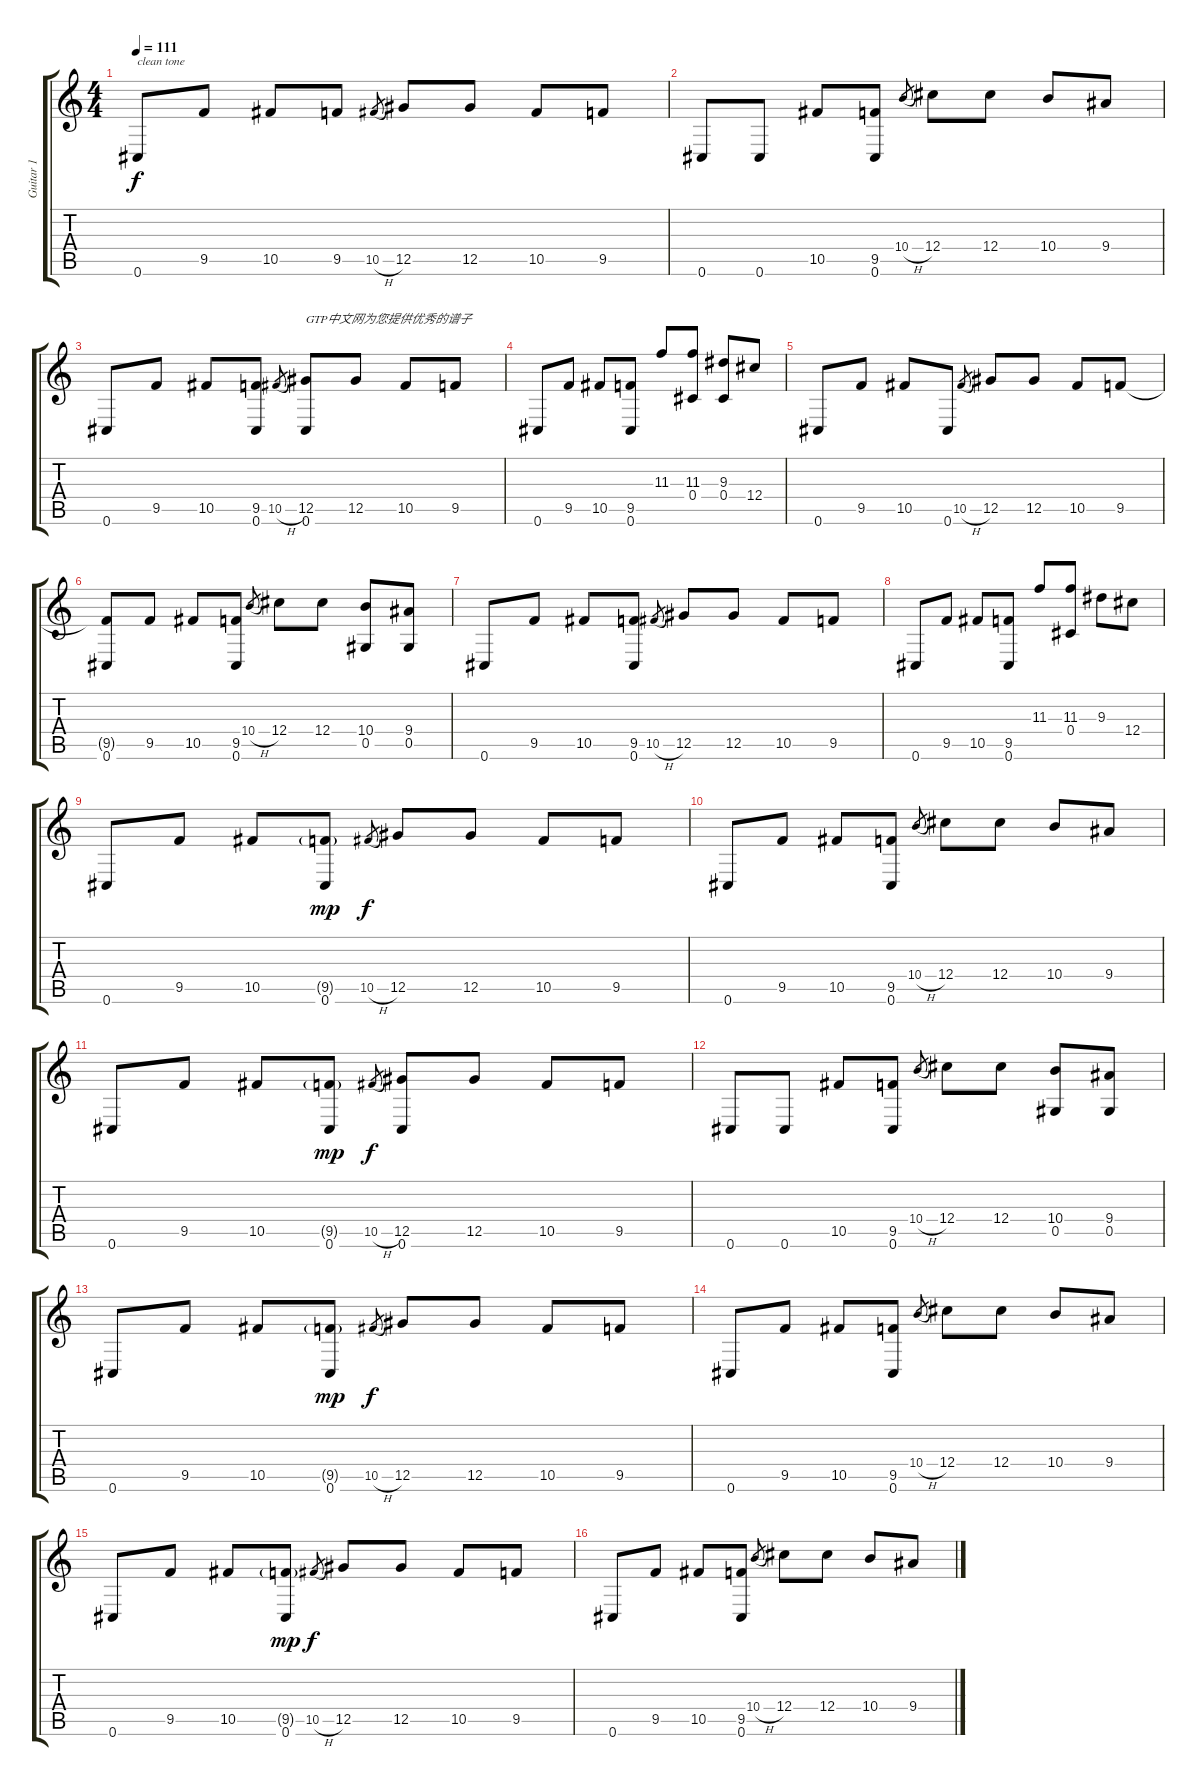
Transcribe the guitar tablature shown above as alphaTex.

\track ("Guitar 1" "Guitar 1") {instrument distortionguitar}
\staff {score tabs}
\tuning (Eb4 Bb3 Gb3 Db3 Ab2 Db2) {hide}
\ts (4 4)
\tempo 111
\clef g2
\ks c
0.6.8{txt "clean tone" dy f instrument electricguitarclean} 9.5.8 10.5.8 9.5.8 10.5{h}.8{gr} 12.5.8 12.5.8 10.5.8 9.5.8 |
0.6.8 0.6.8 10.5.8 (9.5 0.6).8 10.4{h}.8{gr} 12.4.8 12.4.8 10.4.8 9.4.8 |
0.6.8 9.5.8 10.5.8 (9.5 0.6).8 10.5{h}.8{gr} (12.5 0.6).8{txt "GTP中文网为您提供优秀的谱子"} 12.5.8 10.5.8 9.5.8 |
0.6.8 9.5.8 10.5.8 (9.5 0.6).8 11.3.8 (11.3 0.4).8 (9.3 0.4).8 12.4.8 |
0.6.8 9.5.8 10.5.8 0.6.8 10.5{h}.8{gr} 12.5.8 12.5.8 10.5.8 9.5.8 |
(9.5{t} 0.6).8 9.5.8 10.5.8 (9.5 0.6).8 10.4{h}.8{gr} 12.4.8 12.4.8 (10.4 0.5).8 (9.4 0.5).8 |
0.6.8 9.5.8 10.5.8 (9.5 0.6).8 10.5{h}.8{gr} 12.5.8 12.5.8 10.5.8 9.5.8 |
0.6.8 9.5.8 10.5.8 (9.5 0.6).8 11.3.8 (11.3 0.4).8 9.3.8 12.4.8 |
0.6.8 9.5.8 10.5.8 (9.5{g} 0.6).8{dy mp} 10.5{h}.8{gr dy f} 12.5.8 12.5.8 10.5.8 9.5.8 |
0.6.8 9.5.8 10.5.8 (9.5 0.6).8 10.4{h}.8{gr} 12.4.8 12.4.8 10.4.8 9.4.8 |
0.6.8 9.5.8 10.5.8 (9.5{g} 0.6).8{dy mp} 10.5{h}.8{gr dy f} (12.5 0.6).8 12.5.8 10.5.8 9.5.8 |
0.6.8 0.6.8 10.5.8 (9.5 0.6).8 10.4{h}.8{gr} 12.4.8 12.4.8 (10.4 0.5).8 (9.4 0.5).8 |
0.6.8 9.5.8 10.5.8 (9.5{g} 0.6).8{dy mp} 10.5{h}.8{gr dy f} 12.5.8 12.5.8 10.5.8 9.5.8 |
0.6.8 9.5.8 10.5.8 (9.5 0.6).8 10.4{h}.8{gr} 12.4.8 12.4.8 10.4.8 9.4.8 |
0.6.8 9.5.8 10.5.8 (9.5{g} 0.6).8{dy mp} 10.5{h}.8{gr dy f} 12.5.8 12.5.8 10.5.8 9.5.8 |
0.6.8 9.5.8 10.5.8 (9.5 0.6).8 10.4{h}.8{gr} 12.4.8 12.4.8 10.4.8 9.4.8
